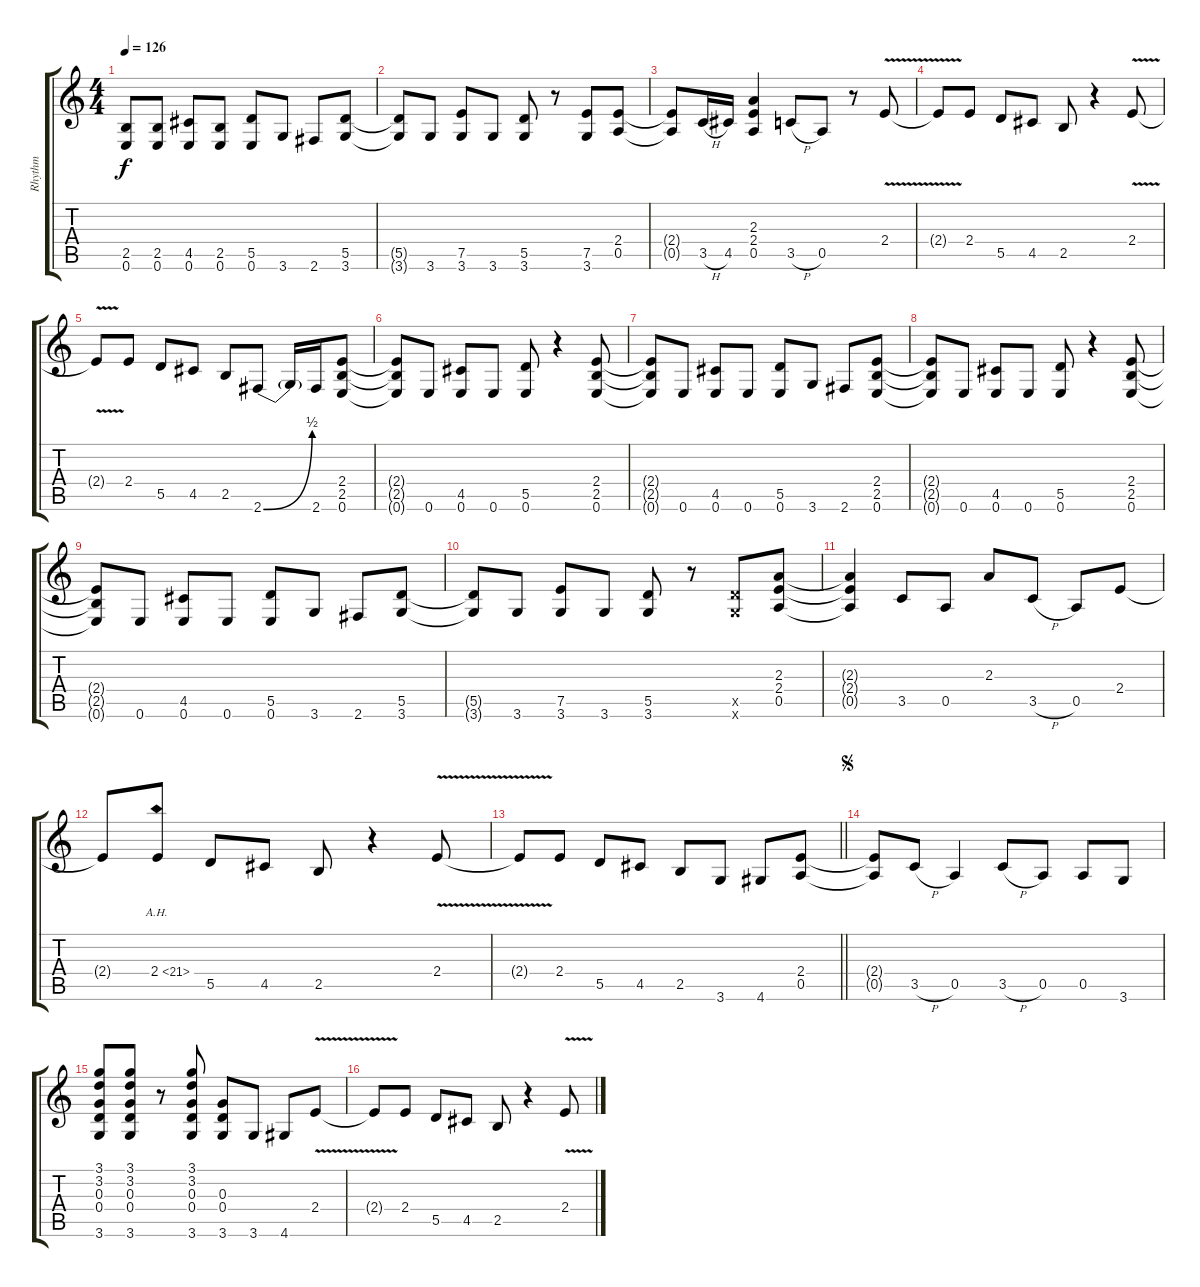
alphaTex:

\track ("Rhythm" "Rhythm") {instrument overdrivenguitar}
\staff {score tabs}
\tuning (E4 B3 G3 D3 A2 E2) {hide}
\ts (4 4)
\tempo 126
\clef g2
\ks c
(2.5{t} 0.6{t}).8{dy f} (2.5 0.6).8 (4.5 0.6).8 (2.5 0.6).8 (5.5 0.6).8 3.6.8 2.6.8 (5.5 3.6).8 |
(5.5{t} 3.6{t}).8 3.6.8 (7.5 3.6).8 3.6.8 (5.5 3.6).8 r.8 (7.5 3.6).8 (2.4 0.5).8 |
(2.4{t} 0.5{t}).8 3.5{h}.16 4.5.16 (2.3 2.4 0.5).4 3.5{h}.8 0.5.8 r.8 2.4{v}.8 |
2.4{v t}.8 2.4.8 5.5.8 4.5.8 2.5.8 r.4 2.4{v}.8 |
2.4{v t}.8 2.4.8 5.5.8 4.5.8 2.5.8 2.6{be (bend 0 0 60 2)}.8 2.6{t}.16 2.6.16 (2.4 2.5 0.6).8 |
(2.4{t} 2.5{t} 0.6{t}).8 0.6.8 (4.5 0.6).8 0.6.8 (5.5 0.6).8 r.4 (2.4 2.5 0.6).8 |
(2.4{t} 2.5{t} 0.6{t}).8 0.6.8 (4.5 0.6).8 0.6.8 (5.5 0.6).8 3.6.8 2.6.8 (2.4 2.5 0.6).8 |
(2.4{t} 2.5{t} 0.6{t}).8 0.6.8 (4.5 0.6).8 0.6.8 (5.5 0.6).8 r.4 (2.4 2.5 0.6).8 |
(2.4{t} 2.5{t} 0.6{t}).8 0.6.8 (4.5 0.6).8 0.6.8 (5.5 0.6).8 3.6.8 2.6.8 (5.5 3.6).8 |
(5.5{t} 3.6{t}).8 3.6.8 (7.5 3.6).8 3.6.8 (5.5 3.6).8 r.8 (5.5{x} 3.6{x}).8 (2.3 2.4 0.5).8 |
(2.3{t} 2.4{t} 0.5{t}).4 3.5.8 0.5.8 2.3.8 3.5{h}.8 0.5.8 2.4.8 |
2.4{t}.8 2.4{ah 19}.8 5.5.8 4.5.8 2.5.8 r.4 2.4{v}.8 |
\barLineRight lightlight
2.4{v t}.8 2.4.8 5.5.8 4.5.8 2.5.8 3.6.8 4.6.8 (2.4 0.5).8 |
\jump segno
(2.4{t} 0.5{t}).8 3.5{h}.8 0.5.4 3.5{h}.8 0.5.8 0.5.8 3.6.8 |
(3.1 3.2 0.3 0.4 3.6).8 (3.1 3.2 0.3 0.4 3.6).8 r.8 (3.1 3.2 0.3 0.4 3.6).8 (0.3 0.4 3.6).8 3.6.8 4.6.8 2.4{v}.8 |
2.4{v t}.8 2.4.8 5.5.8 4.5.8 2.5.8 r.4 2.4{v}.8
